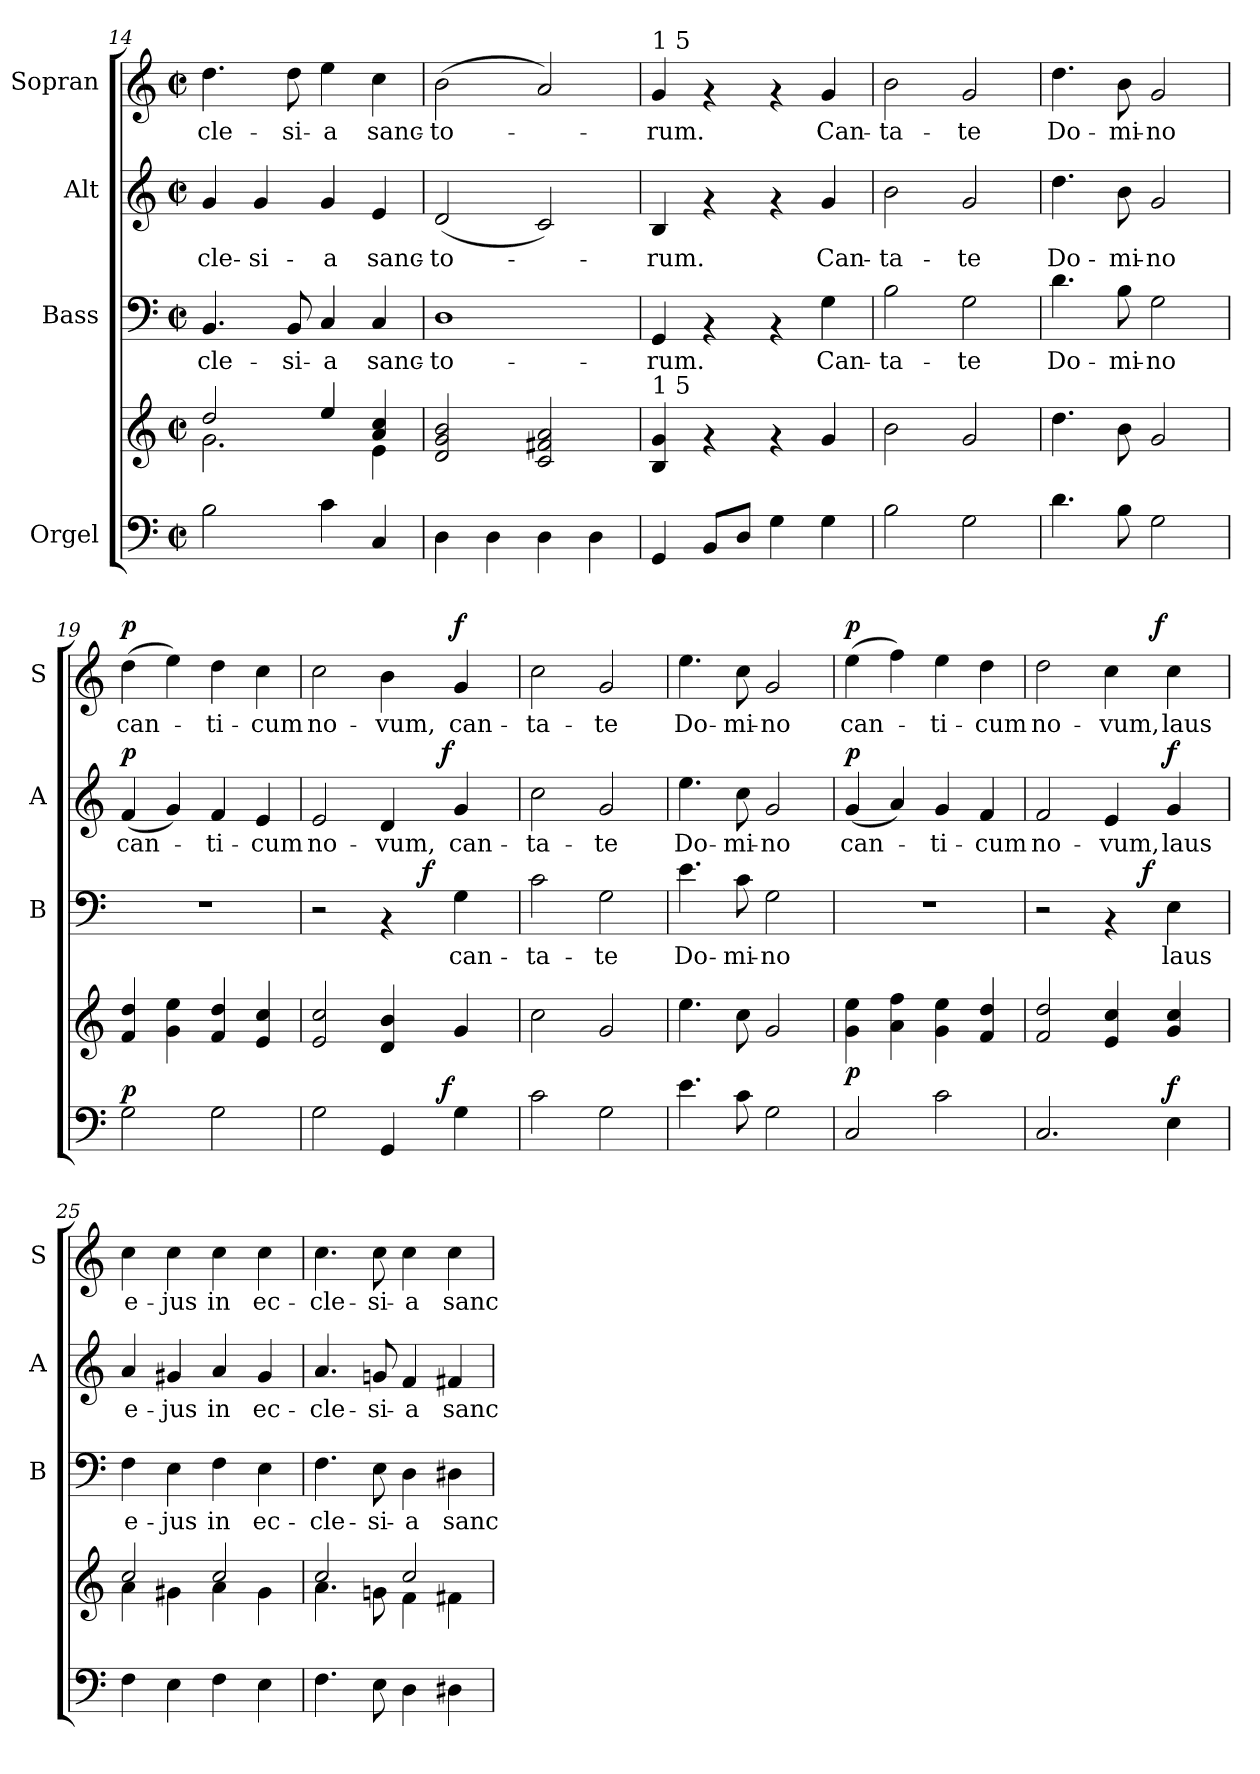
**kern	**kern	**dynam	**kern	**text	**dynam	**kern	**text	**dynam	**kern	**text	**dynam
*part4	*part4	*part4	*part3	*part3	*part3	*part2	*part2	*part2	*part1	*part1	*part1
*staff5	*staff4	*staff4/5	*staff3	*staff3	*staff3	*staff2	*staff2	*staff2	*staff1	*staff1	*staff1
*I"Orgel	*	*	*I"Bass	*	*	*I"Alt	*	*	*I"Sopran	*	*
*	*	*	*I'B	*	*	*I'A	*	*	*I'S	*	*
*clefF4	*clefG2	*	*clefF4	*	*	*clefG2	*	*	*clefG2	*	*
*k[]	*k[]	*	*k[]	*	*	*k[]	*	*	*k[]	*	*
*C:	*C:	*	*C:	*	*	*C:	*	*	*C:	*	*
*M2/2	*M2/2	*	*M2/2	*	*	*M2/2	*	*	*M2/2	*	*
*met(c|)	*met(c|)	*	*met(c|)	*	*	*met(c|)	*	*	*met(c|)	*	*
=14	=14	=14	=14	=14	=14	=14	=14	=14	=14	=14	=14
*	*^	*	*	*	*	*	*	*	*	*	*
!	!	!	!	!	!LO:LY:b	!	!	!LO:LY:b	!	!	!LO:LY:b	!
2B\	2dd/	2.g\	.	4.BB/	-cle-	.	4g/	-cle-	.	4.dd\	-cle-	.
!	!	!	!	!	!	!	!	!LO:LY:b	!	!	!	!
.	.	.	.	.	.	.	4g/	-si-	.	.	.	.
!	!	!	!	!	!LO:LY:b	!	!	!	!	!	!LO:LY:b	!
.	.	.	.	8BB/	-si-	.	.	.	.	8dd\	-si-	.
!	!	!	!	!	!LO:LY:b	!	!	!LO:LY:b	!	!	!LO:LY:b	!
4c\	4ee/	.	.	4C/	-a	.	4g/	-a	.	4ee\	-a	.
!	!	!	!	!	!LO:LY:b	!	!	!LO:LY:b	!	!	!LO:LY:b	!
4C/	4a/ 4cc/	4e\	.	4C/	sanc-	.	4e/	sanc-	.	4cc\	sanc-	.
=15	=15	=15	=15	=15	=15	=15	=15	=15	=15	=15	=15	=15
!	!	!	!	!	!LO:LY:b	!	!	!LO:LY:b	!	!	!LO:LY:b	!
*	*v	*v	*	*	*	*	*	*	*	*	*	*
4D\	2d/ 2g/ 2b/	.	1D	-to-	.	(<2d/	-to-	.	(>2b\	-to-	.
4D\	.	.	.	.	.	.	.	.	.	.	.
4D\	2c/ 2f#X/ 2a/	.	.	.	.	2c/)	.	.	2a/)	.	.
4D\	.	.	.	.	.	.	.	.	.	.	.
!!LO:LB:g=z
=16	=16	=16	=16	=16	=16	=16	=16	=16	=16	=16	=16
!	!	!	!	!	!	!	!	!	!LO:TX:a:t=1 5	!	!
!	!LO:TX:a:t=1 5	!	!	!	!	!	!	!	!	!	!
!	!	!	!	!LO:LY:b	!	!	!LO:LY:b	!	!	!LO:LY:b	!
4GG/	4B/ 4g/	.	4GG/	-rum.	.	4B/	-rum.	.	4g/	-rum.	.
8BB/L	4rf	.	4rAA	.	.	4rf	.	.	4rf	.	.
8D/J	.	.	.	.	.	.	.	.	.	.	.
4G\	4rf	.	4rAA	.	.	4rf	.	.	4rf	.	.
!	!	!	!	!LO:LY:b	!	!	!LO:LY:b	!	!	!LO:LY:b	!
4G\	4g/	.	4G\	Can-	.	4g/	Can-	.	4g/	Can-	.
=17	=17	=17	=17	=17	=17	=17	=17	=17	=17	=17	=17
!	!	!	!	!LO:LY:b	!	!	!LO:LY:b	!	!	!LO:LY:b	!
2B\	2b\	.	2B\	-ta-	.	2b\	-ta-	.	2b\	-ta-	.
!	!	!	!	!LO:LY:b	!	!	!LO:LY:b	!	!	!LO:LY:b	!
2G\	2g/	.	2G\	-te	.	2g/	-te	.	2g/	-te	.
=18	=18	=18	=18	=18	=18	=18	=18	=18	=18	=18	=18
!	!	!	!	!LO:LY:b	!	!	!LO:LY:b	!	!	!LO:LY:b	!
4.d\	4.dd\	.	4.d\	Do-	.	4.dd\	Do-	.	4.dd\	Do-	.
!	!	!	!	!LO:LY:b	!	!	!LO:LY:b	!	!	!LO:LY:b	!
8B\	8b\	.	8B\	-mi-	.	8b\	-mi-	.	8b\	-mi-	.
!	!	!	!	!LO:LY:b	!	!	!LO:LY:b	!	!	!LO:LY:b	!
2G\	2g/	.	2G\	-no	.	2g/	-no	.	2g/	-no	.
=19	=19	=19	=19	=19	=19	=19	=19	=19	=19	=19	=19
!	!	!LO:DY:a=2	!	!	!	!	!LO:LY:b	!LO:DY:a	!	!LO:LY:b	!LO:DY:a
2G\	4f/ 4dd/	p	1r	.	.	(<4f/	can-	p	(>4dd\	can-	p
.	4g\ 4ee\	.	.	.	.	4g/)	.	.	4ee\)	.	.
!	!	!	!	!	!	!	!LO:LY:b	!	!	!LO:LY:b	!
2G\	4f/ 4dd/	.	.	.	.	4f/	-ti-	.	4dd\	-ti-	.
!	!	!	!	!	!	!	!LO:LY:b	!	!	!LO:LY:b	!
.	4e/ 4cc/	.	.	.	.	4e/	-cum	.	4cc\	-cum	.
=20	=20	=20	=20	=20	=20	=20	=20	=20	=20	=20	=20
!	!	!	!	!	!	!	!LO:LY:b	!	!	!LO:LY:b	!
*^	*	*	*^	*	*	*^	*	*	*	*	*
2G\	2ryy	2e/ 2cc/	.	2r	2ryy	.	.	2e/	2ryy	no-	.	2cc\	no-	.
!	!	!	!	!	!	!	!	!	!	!LO:LY:b	!	!	!LO:LY:b	!
4GG/	8..ryy	4d/ 4b/	.	4rAA	8ryy	.	.	4d/	8..ryy	-vum,	.	4b\	-vum,	.
.	.	.	.	.	32ryy	.	.	.	.	.	.	.	.	.
!	!	!	!	!	!	!	!LO:DY:a	!	!	!	!	!	!	!
.	.	.	.	.	4ryy	.	f	.	.	.	.	.	.	.
!	!	!	!LO:DY:a=2	!	!	!	!	!	!	!	!LO:DY:a	!	!	!
.	4ryy	.	f	.	.	.	.	.	4ryy	.	f	.	.	.
!	!	!	!	!	!	!LO:LY:b	!	!	!	!LO:LY:b	!	!	!LO:LY:b	!LO:DY:a
4G\	.	4g/	.	4G\	.	can-	.	4g/	.	can-	.	4g/	can-	f
.	.	.	.	.	16.ryy	.	.	.	.	.	.	.	.	.
.	32ryy	.	.	.	.	.	.	.	32ryy	.	.	.	.	.
=21	=21	=21	=21	=21	=21	=21	=21	=21	=21	=21	=21	=21	=21	=21
!	!	!	!	!	!	!LO:LY:b	!	!	!	!LO:LY:b	!	!	!LO:LY:b	!
*	*	*	*	*v	*v	*	*	*	*	*	*	*	*	*
*v	*v	*	*	*	*	*	*v	*v	*	*	*	*	*
2c\	2cc\	.	2c\	-ta-	.	2cc\	-ta-	.	2cc\	-ta-	.
!	!	!	!	!LO:LY:b	!	!	!LO:LY:b	!	!	!LO:LY:b	!
2G\	2g/	.	2G\	-te	.	2g/	-te	.	2g/	-te	.
!!LO:PB:g=z
=22	=22	=22	=22	=22	=22	=22	=22	=22	=22	=22	=22
!	!	!	!	!LO:LY:b	!	!	!LO:LY:b	!	!	!LO:LY:b	!
4.e\	4.ee\	.	4.e\	Do-	.	4.ee\	Do-	.	4.ee\	Do-	.
!	!	!	!	!LO:LY:b	!	!	!LO:LY:b	!	!	!LO:LY:b	!
8c\	8cc\	.	8c\	-mi-	.	8cc\	-mi-	.	8cc\	-mi-	.
!	!	!	!	!LO:LY:b	!	!	!LO:LY:b	!	!	!LO:LY:b	!
2G\	2g/	.	2G\	-no	.	2g/	-no	.	2g/	-no	.
=23	=23	=23	=23	=23	=23	=23	=23	=23	=23	=23	=23
!	!	!LO:DY:b	!	!	!	!	!LO:LY:b	!LO:DY:a	!	!LO:LY:b	!LO:DY:a
2C/	4g\ 4ee\	p	1r	.	.	(<4g/	can-	p	(>4ee\	can-	p
.	4a\ 4ff\	.	.	.	.	4a/)	.	.	4ff\)	.	.
!	!	!	!	!	!	!	!LO:LY:b	!	!	!LO:LY:b	!
2c\	4g\ 4ee\	.	.	.	.	4g/	-ti-	.	4ee\	-ti-	.
!	!	!	!	!	!	!	!LO:LY:b	!	!	!LO:LY:b	!
.	4f/ 4dd/	.	.	.	.	4f/	-cum	.	4dd\	-cum	.
=24	=24	=24	=24	=24	=24	=24	=24	=24	=24	=24	=24
!	!	!	!	!	!	!	!LO:LY:b	!	!	!LO:LY:b	!
*	*	*	*^	*	*	*	*	*	*^	*	*
2.C/	2f/ 2dd/	.	2r	2ryy	.	.	2f/	no-	.	2dd\	2ryy	no-	.
!	!	!	!	!	!	!	!	!LO:LY:b	!	!	!	!LO:LY:b	!
.	4e/ 4cc/	.	4rAA	8.ryy	.	.	4e/	-vum,	.	4cc\	8..ryy	-vum,	.
!	!	!	!	!	!	!LO:DY:a	!	!	!	!	!	!	!
.	.	.	.	4ryy	.	f	.	.	.	.	.	.	.
!	!	!	!	!	!	!	!	!	!	!	!	!	!LO:DY:a
.	.	.	.	.	.	.	.	.	.	.	4ryy	.	f
!	!	!LO:DY:a=2	!	!	!LO:LY:b	!	!	!LO:LY:b	!LO:DY:a	!	!	!LO:LY:b	!
4E\	4g/ 4cc/	f	4E\	.	laus	.	4g/	laus	f	4cc\	.	laus	.
.	.	.	.	16ryy	.	.	.	.	.	.	.	.	.
.	.	.	.	.	.	.	.	.	.	.	32ryy	.	.
=25	=25	=25	=25	=25	=25	=25	=25	=25	=25	=25	=25	=25	=25
*	*^	*	*	*	*	*	*	*	*	*	*	*	*
!	!	!	!	!	!	!LO:LY:b	!	!	!LO:LY:b	!	!	!	!LO:LY:b	!
*	*	*	*	*v	*v	*	*	*	*	*	*v	*v	*	*
4F\	2cc/	4a\	.	4F\	e-	.	4a/	e-	.	4cc\	e-	.
!	!	!	!	!	!LO:LY:b	!	!	!LO:LY:b	!	!	!LO:LY:b	!
4E\	.	4g#X\	.	4E\	-jus	.	4g#X/	-jus	.	4cc\	-jus	.
!	!	!	!	!	!LO:LY:b	!	!	!LO:LY:b	!	!	!LO:LY:b	!
4F\	2cc/	4a\	.	4F\	in	.	4a/	in	.	4cc\	in	.
!	!	!	!	!	!LO:LY:b	!	!	!LO:LY:b	!	!	!LO:LY:b	!
4E\	.	4g#\	.	4E\	ec-	.	4g#/	ec-	.	4cc\	ec-	.
=26	=26	=26	=26	=26	=26	=26	=26	=26	=26	=26	=26	=26
!	!	!	!	!	!LO:LY:b	!	!	!LO:LY:b	!	!	!LO:LY:b	!
4.F\	2cc/	4.a\	.	4.F\	-cle-	.	4.a/	-cle-	.	4.cc\	-cle-	.
!	!	!	!	!	!LO:LY:b	!	!	!LO:LY:b	!	!	!LO:LY:b	!
8E\	.	8gn\	.	8E\	-si-	.	8gn/	-si-	.	8cc\	-si-	.
!	!	!	!	!	!LO:LY:b	!	!	!LO:LY:b	!	!	!LO:LY:b	!
4D\	2cc/	4f\	.	4D\	-a	.	4f/	-a	.	4cc\	-a	.
!	!	!	!	!	!LO:LY:b	!	!	!LO:LY:b	!	!	!LO:LY:b	!
4D#X\	.	4f#X\	.	4D#X\	sanc-	.	4f#X/	sanc-	.	4cc\	sanc-	.
*	*v	*v	*	*	*	*	*	*	*	*	*	*
=	=	=	=	=	=	=	=	=	=	=	=
*-	*-	*-	*-	*-	*-	*-	*-	*-	*-	*-	*-
